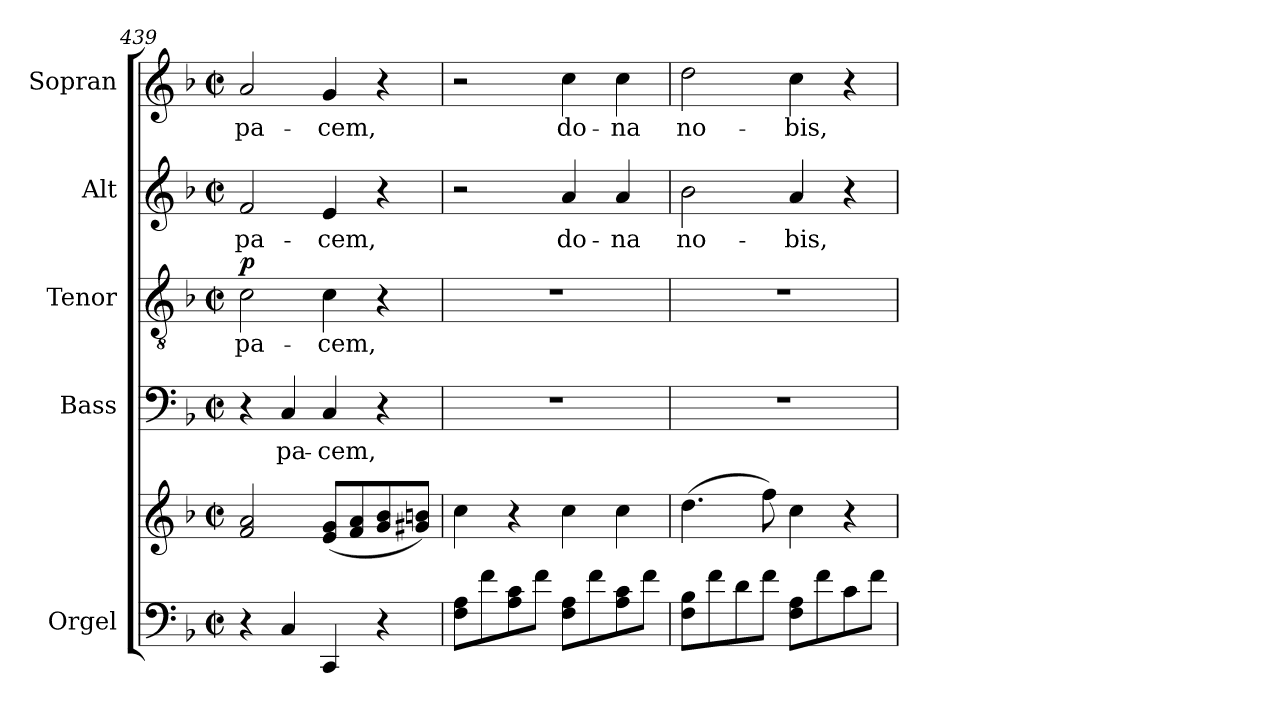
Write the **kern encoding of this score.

**kern	**kern	**kern	**text	**kern	**text	**dynam	**kern	**text	**kern	**text
*part5	*part5	*part4	*part4	*part3	*part3	*part3	*part2	*part2	*part1	*part1
*staff6	*staff5	*staff4	*staff4	*staff3	*staff3	*staff3	*staff2	*staff2	*staff1	*staff1
*I"Orgel	*	*I"Bass	*	*I"Tenor	*	*	*I"Alt	*	*I"Sopran	*
*I'Org.	*	*I'B.	*	*I'T.	*	*	*I'A.	*	*I'S.	*
*clefF4	*clefG2	*clefF4	*	*clefGv2	*	*	*clefG2	*	*clefG2	*
*k[b-]	*k[b-]	*k[b-]	*	*k[b-]	*	*	*k[b-]	*	*k[b-]	*
*F:	*F:	*F:	*	*F:	*	*	*F:	*	*F:	*
*M2/2	*M2/2	*M2/2	*	*M2/2	*	*	*M2/2	*	*M2/2	*
*met(c|)	*met(c|)	*met(c|)	*	*met(c|)	*	*	*met(c|)	*	*met(c|)	*
=439	=439	=439	=439	=439	=439	=439	=439	=439	=439	=439
!	!	!	!	!	!LO:LY:b	!LO:DY:a	!	!LO:LY:b	!	!LO:LY:b
4r	2f/ 2a/	4r	.	2c\	pa-	p	2f/	pa-	2a/	pa-
!	!	!	!LO:LY:b	!	!	!	!	!	!	!
4C/	.	4C/	pa-	.	.	.	.	.	.	.
!	!	!	!LO:LY:b	!	!LO:LY:b	!	!	!LO:LY:b	!	!LO:LY:b
4CC/	(<8e/ 8g/L	4C/	-cem,	4c\	-cem,	.	4e/	-cem,	4g/	-cem,
.	8f/ 8a/	.	.	.	.	.	.	.	.	.
4r	8g/ 8b-/	4r	.	4r	.	.	4r	.	4r	.
.	8g#X/ 8bn/J)	.	.	.	.	.	.	.	.	.
=440	=440	=440	=440	=440	=440	=440	=440	=440	=440	=440
8F\ 8A\L	4cc\	1r	.	1r	.	.	2r	.	2r	.
8f\	.	.	.	.	.	.	.	.	.	.
8A\ 8c\	4r	.	.	.	.	.	.	.	.	.
8f\J	.	.	.	.	.	.	.	.	.	.
!	!	!	!	!	!	!	!	!LO:LY:b	!	!LO:LY:b
8F\ 8A\L	4cc\	.	.	.	.	.	4a/	do-	4cc\	do-
8f\	.	.	.	.	.	.	.	.	.	.
!	!	!	!	!	!	!	!	!LO:LY:b	!	!LO:LY:b
8A\ 8c\	4cc\	.	.	.	.	.	4a/	-na	4cc\	-na
8f\J	.	.	.	.	.	.	.	.	.	.
=441	=441	=441	=441	=441	=441	=441	=441	=441	=441	=441
!	!	!	!	!	!	!	!	!LO:LY:b	!	!LO:LY:b
8F\ 8B-\L	(>4.dd\	1r	.	1r	.	.	2b-\	no-	2dd\	no-
8f\	.	.	.	.	.	.	.	.	.	.
8d\	.	.	.	.	.	.	.	.	.	.
8f\J	8ff\)	.	.	.	.	.	.	.	.	.
!	!	!	!	!	!	!	!	!LO:LY:b	!	!LO:LY:b
8F\ 8A\L	4cc\	.	.	.	.	.	4a/	-bis,	4cc\	-bis,
8f\	.	.	.	.	.	.	.	.	.	.
8c\	4r	.	.	.	.	.	4r	.	4r	.
8f\J	.	.	.	.	.	.	.	.	.	.
=	=	=	=	=	=	=	=	=	=	=
*-	*-	*-	*-	*-	*-	*-	*-	*-	*-	*-
